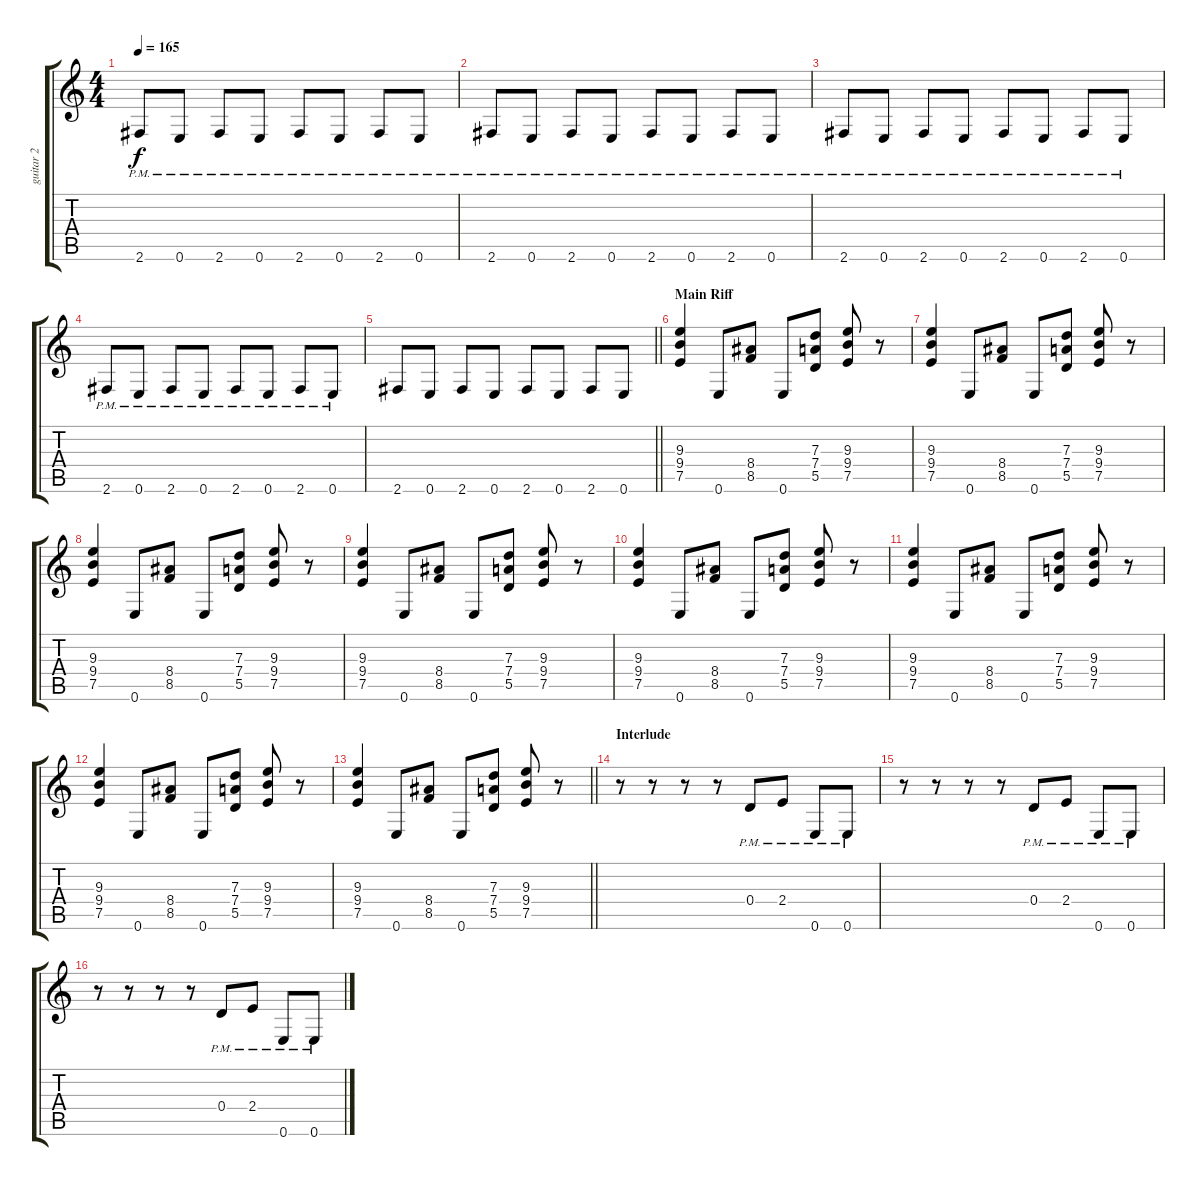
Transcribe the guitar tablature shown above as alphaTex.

\track ("guitar 2" "guitar 2") {instrument distortionguitar}
\staff {score tabs}
\tuning (E4 B3 G3 D3 A2 E2) {hide}
\ts (4 4)
\tempo 165
\clef g2
\ks c
2.6{pm}.8{dy f} 0.6{pm}.8 2.6{pm}.8 0.6{pm}.8 2.6{pm}.8 0.6{pm}.8 2.6{pm}.8 0.6{pm}.8 |
2.6{pm}.8 0.6{pm}.8 2.6{pm}.8 0.6{pm}.8 2.6{pm}.8 0.6{pm}.8 2.6{pm}.8 0.6{pm}.8 |
2.6{pm}.8 0.6{pm}.8 2.6{pm}.8 0.6{pm}.8 2.6{pm}.8 0.6{pm}.8 2.6{pm}.8 0.6{pm}.8 |
2.6{pm}.8 0.6{pm}.8 2.6{pm}.8 0.6{pm}.8 2.6{pm}.8 0.6{pm}.8 2.6{pm}.8 0.6{pm}.8 |
\barLineRight lightlight
2.6.8 0.6.8 2.6.8 0.6.8 2.6.8 0.6.8 2.6.8 0.6.8 |
\section ("" "Main Riff")
(9.3 9.4 7.5).4 0.6.8 (8.4 8.5).8 0.6.8 (7.3 7.4 5.5).8 (9.3 9.4 7.5).8 r.8 |
(9.3 9.4 7.5).4 0.6.8 (8.4 8.5).8 0.6.8 (7.3 7.4 5.5).8 (9.3 9.4 7.5).8 r.8 |
(9.3 9.4 7.5).4 0.6.8 (8.4 8.5).8 0.6.8 (7.3 7.4 5.5).8 (9.3 9.4 7.5).8 r.8 |
(9.3 9.4 7.5).4 0.6.8 (8.4 8.5).8 0.6.8 (7.3 7.4 5.5).8 (9.3 9.4 7.5).8 r.8 |
(9.3 9.4 7.5).4 0.6.8 (8.4 8.5).8 0.6.8 (7.3 7.4 5.5).8 (9.3 9.4 7.5).8 r.8 |
(9.3 9.4 7.5).4 0.6.8 (8.4 8.5).8 0.6.8 (7.3 7.4 5.5).8 (9.3 9.4 7.5).8 r.8 |
(9.3 9.4 7.5).4 0.6.8 (8.4 8.5).8 0.6.8 (7.3 7.4 5.5).8 (9.3 9.4 7.5).8 r.8 |
\barLineRight lightlight
(9.3 9.4 7.5).4 0.6.8 (8.4 8.5).8 0.6.8 (7.3 7.4 5.5).8 (9.3 9.4 7.5).8 r.8 |
\section ("" "Interlude")
r.8 r.8 r.8 r.8 0.4{pm}.8 2.4{pm}.8 0.6{pm}.8 0.6{pm}.8 |
r.8 r.8 r.8 r.8 0.4{pm}.8 2.4{pm}.8 0.6{pm}.8 0.6{pm}.8 |
r.8 r.8 r.8 r.8 0.4{pm}.8 2.4{pm}.8 0.6{pm}.8 0.6{pm}.8
